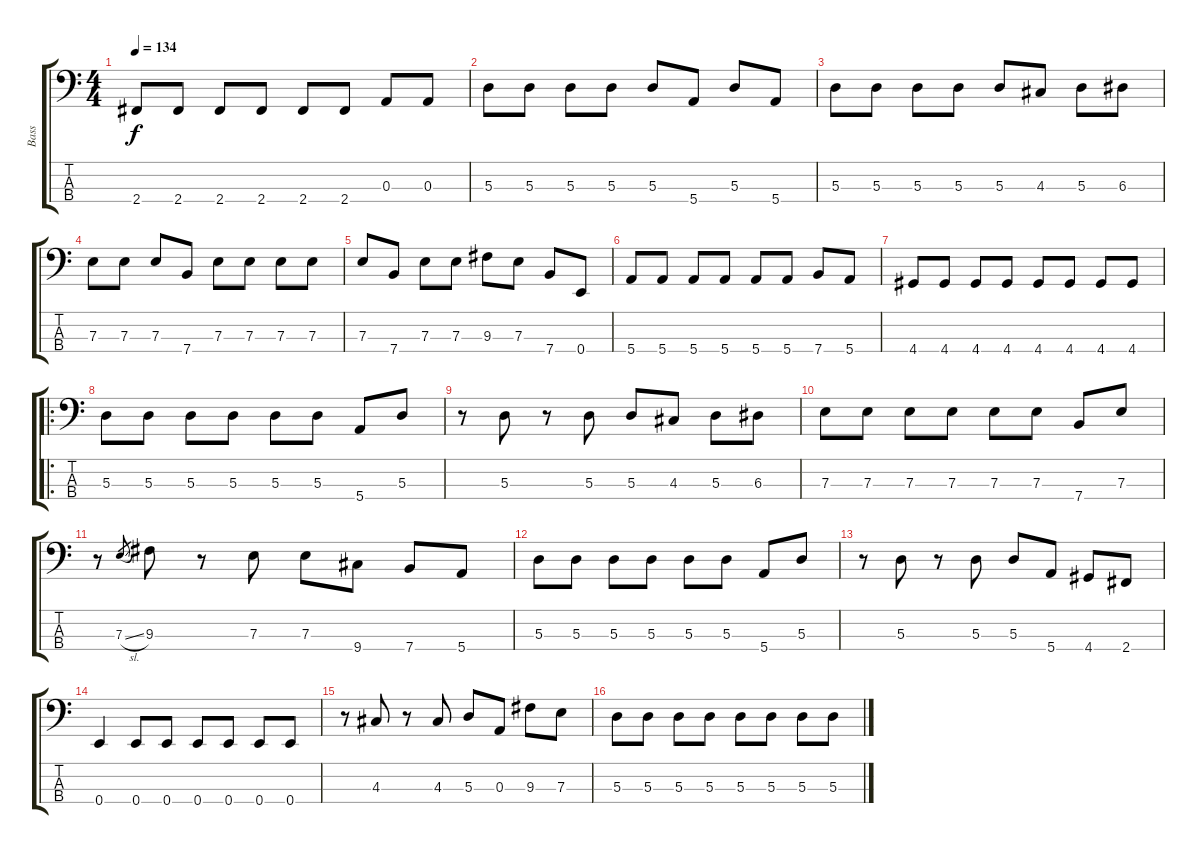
\track ("Bass" "Bass") {instrument electricbasspick}
\staff {score tabs}
\tuning (G2 D2 A1 E1) {hide}
\ts (4 4)
\tempo 134
\clef f4
\ks c
2.4.8{dy f} 2.4.8 2.4.8 2.4.8 2.4.8 2.4.8 0.3.8 0.3.8 |
5.3.8 5.3.8 5.3.8 5.3.8 5.3.8 5.4.8 5.3.8 5.4.8 |
5.3.8 5.3.8 5.3.8 5.3.8 5.3.8 4.3.8 5.3.8 6.3.8 |
7.3.8 7.3.8 7.3.8 7.4.8 7.3.8 7.3.8 7.3.8 7.3.8 |
7.3.8 7.4.8 7.3.8 7.3.8 9.3.8 7.3.8 7.4.8 0.4.8 |
5.4.8 5.4.8 5.4.8 5.4.8 5.4.8 5.4.8 7.4.8 5.4.8 |
4.4.8 4.4.8 4.4.8 4.4.8 4.4.8 4.4.8 4.4.8 4.4.8 |
\ro
5.3.8 5.3.8 5.3.8 5.3.8 5.3.8 5.3.8 5.4.8 5.3.8 |
r.8 5.3.8 r.8 5.3.8 5.3.8 4.3.8 5.3.8 6.3.8 |
7.3.8 7.3.8 7.3.8 7.3.8 7.3.8 7.3.8 7.4.8 7.3.8 |
r.8 7.3{sl}.8{gr} 9.3.8 r.8 7.3.8 7.3.8 9.4.8 7.4.8 5.4.8 |
5.3.8 5.3.8 5.3.8 5.3.8 5.3.8 5.3.8 5.4.8 5.3.8 |
r.8 5.3.8 r.8 5.3.8 5.3.8 5.4.8 4.4.8 2.4.8 |
0.4.4 0.4.8 0.4.8 0.4.8 0.4.8 0.4.8 0.4.8 |
r.8 4.3.8 r.8 4.3.8 5.3.8 0.3.8 9.3.8 7.3.8 |
5.3.8 5.3.8 5.3.8 5.3.8 5.3.8 5.3.8 5.3.8 5.3.8
